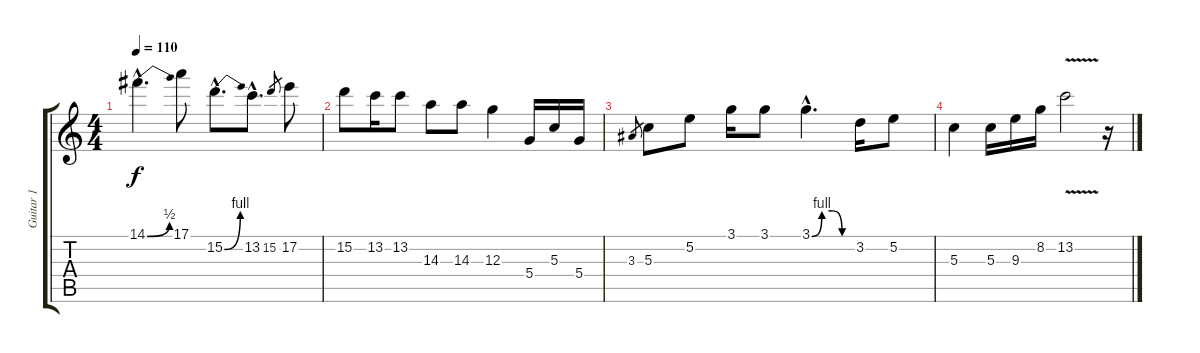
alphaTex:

\track ("Guitar 1" "Guitar 1") {instrument electricguitarjazz}
\staff {score tabs}
\tuning (E4 B3 G3 D3 A2 E2) {hide}
\ts (4 4)
\tempo 110
\clef g2
\ks c
14.1{be (bend 0 0 60 2) hac}.4{d dy f} 17.1.8 15.2{be (bend 0 0 60 4) hac}.8{d} 13.2{hac}.8{d} 15.2.8{gr} 17.2.8 |
15.2.8 13.2.16 13.2.8 14.3.8 14.3.8 12.3.4 5.4.16 5.3.16 5.4.16 |
3.3.8{gr} 5.3.8 5.2.8 3.1.16 3.1.8 3.1{be (custom 0 0 15 4 30 4 45 0 60 0) hac}.4{d} 3.2.16 5.2.8 |
5.3.4 5.3.16 9.3.16 8.2.16 13.2{v}.2 r.16
